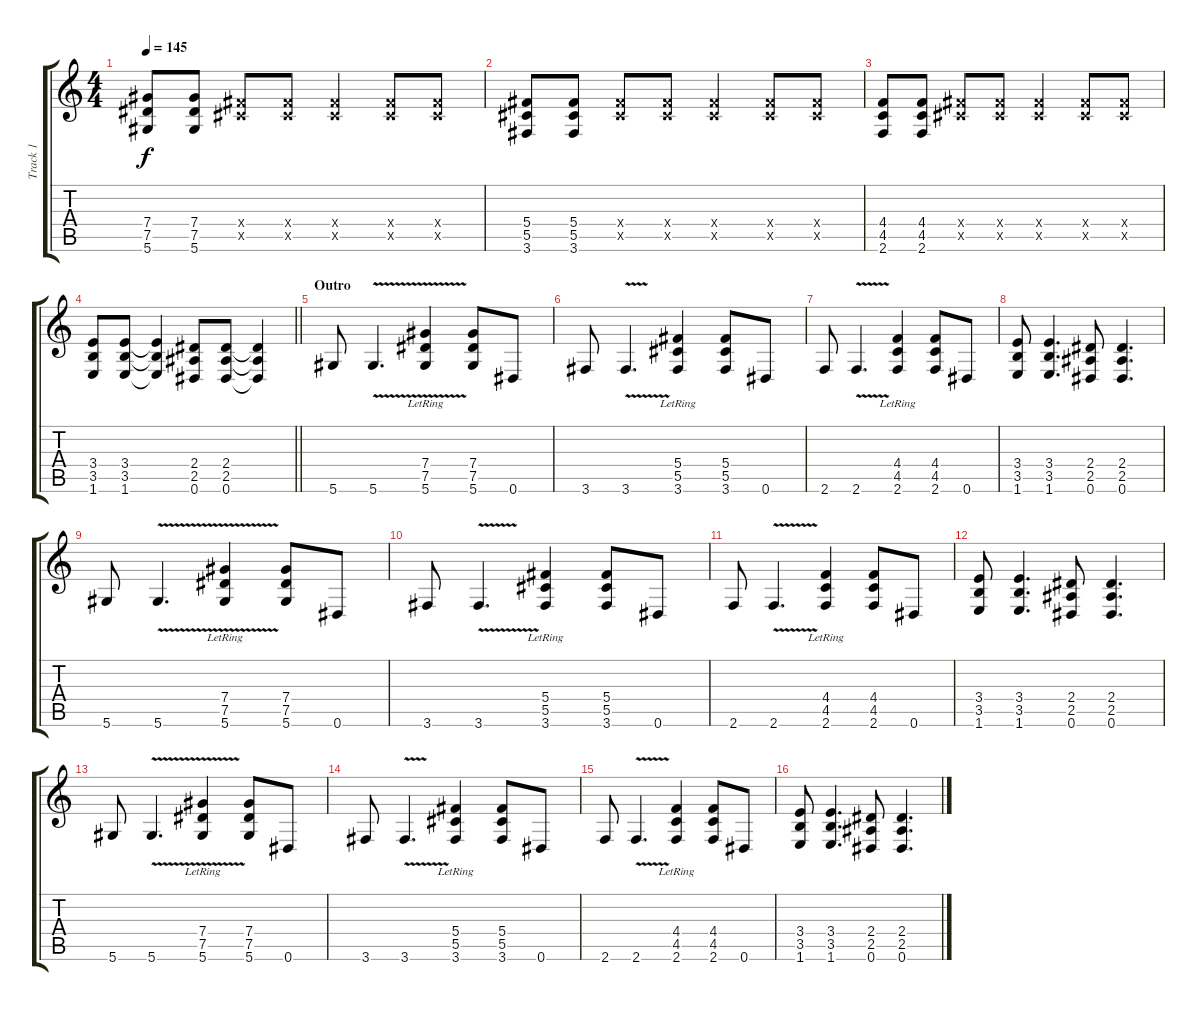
\track ("Track 1" "Track 1") {instrument distortionguitar}
\staff {score tabs}
\tuning (Eb4 Bb3 Gb3 Db3 Ab2 Eb2) {hide}
\ts (4 4)
\tempo 145
\clef g2
\ks c
(7.4 7.5 5.6).8{dy f} (7.4 7.5 5.6).8 (5.4{x} 5.5{x}).8 (5.4{x} 5.5{x}).8 (5.4{x} 5.5{x}).4 (5.4{x} 5.5{x}).8 (5.4{x} 5.5{x}).8 |
(5.4 5.5 3.6).8 (5.4 5.5 3.6).8 (5.4{x} 5.5{x}).8 (5.4{x} 5.5{x}).8 (5.4{x} 5.5{x}).4 (5.4{x} 5.5{x}).8 (5.4{x} 5.5{x}).8 |
(4.4 4.5 2.6).8 (4.4 4.5 2.6).8 (5.4{x} 5.5{x}).8 (5.4{x} 5.5{x}).8 (5.4{x} 5.5{x}).4 (5.4{x} 5.5{x}).8 (5.4{x} 5.5{x}).8 |
\barLineRight lightlight
(3.4 3.5 1.6).8 (3.4 3.5 1.6).8 (3.4{t} 3.5{t} 1.6{t}).4 (2.4 2.5 0.6).8 (2.4 2.5 0.6).8 (2.4{t} 2.5{t} 0.6{t}).4 |
\section ("" "Outro")
5.6.8 5.6{v}.4{d} (7.4{lr} 7.5{v lr} 5.6).4 (7.4 7.5 5.6).8 0.6.8 |
3.6.8 3.6{v}.4{d} (5.4{lr} 5.5{lr} 3.6).4 (5.4 5.5 3.6).8 0.6.8 |
2.6.8 2.6{v}.4{d} (4.4{lr} 4.5{lr} 2.6).4 (4.4 4.5 2.6).8 0.6.8 |
(3.4 3.5 1.6).8 (3.4 3.5 1.6).4{d} (2.4 2.5 0.6).8 (2.4 2.5 0.6).4{d} |
5.6.8 5.6{v}.4{d} (7.4{lr} 7.5{v lr} 5.6).4 (7.4 7.5 5.6).8 0.6.8 |
3.6.8 3.6{v}.4{d} (5.4{lr} 5.5{lr} 3.6).4 (5.4 5.5 3.6).8 0.6.8 |
2.6.8 2.6{v}.4{d} (4.4{lr} 4.5{lr} 2.6).4 (4.4 4.5 2.6).8 0.6.8 |
(3.4 3.5 1.6).8 (3.4 3.5 1.6).4{d} (2.4 2.5 0.6).8 (2.4 2.5 0.6).4{d} |
5.6.8 5.6{v}.4{d} (7.4{lr} 7.5{v lr} 5.6).4 (7.4 7.5 5.6).8 0.6.8 |
3.6.8 3.6{v}.4{d} (5.4{lr} 5.5{lr} 3.6).4 (5.4 5.5 3.6).8 0.6.8 |
2.6.8 2.6{v}.4{d} (4.4{lr} 4.5{lr} 2.6).4 (4.4 4.5 2.6).8 0.6.8 |
(3.4 3.5 1.6).8 (3.4 3.5 1.6).4{d} (2.4 2.5 0.6).8 (2.4 2.5 0.6).4{d}
